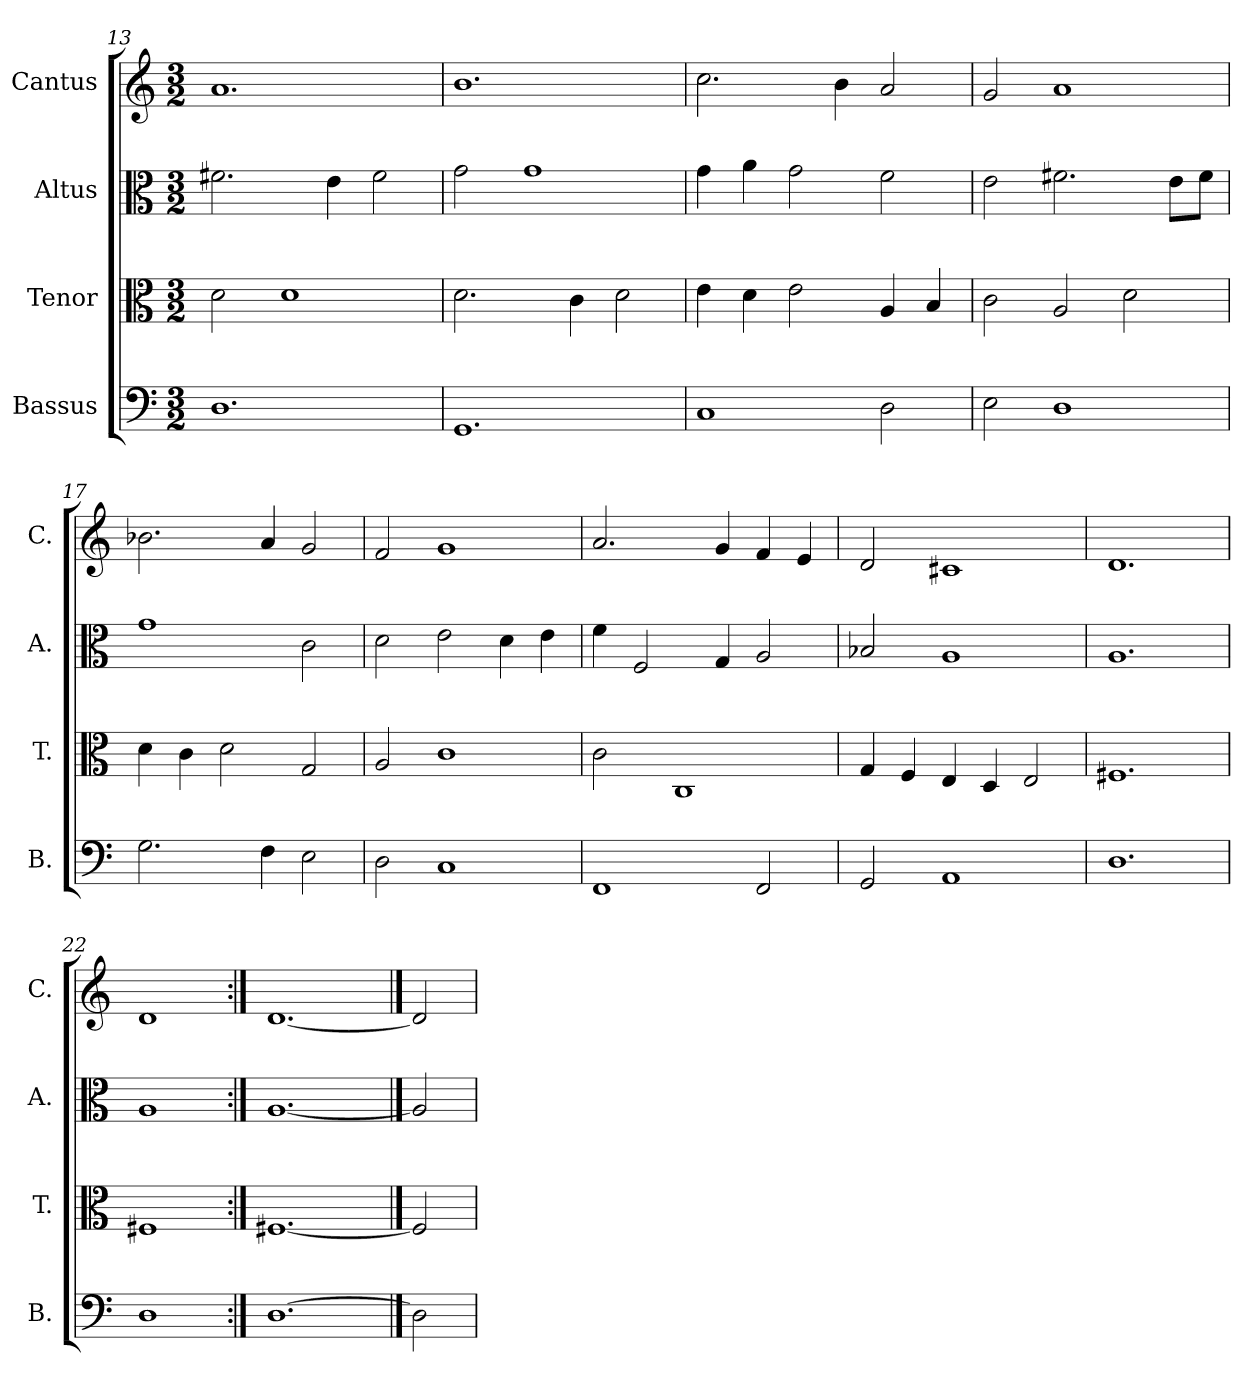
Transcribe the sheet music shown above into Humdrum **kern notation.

**kern	**kern	**kern	**kern
*part4	*part3	*part2	*part1
*staff4	*staff3	*staff2	*staff1
*I"Bassus	*I"Tenor	*I"Altus	*I"Cantus
*I'B.	*I'T.	*I'A.	*I'C.
*clefF4	*clefC3	*clefC3	*clefG2
*k[]	*k[]	*k[]	*k[]
*C:	*C:	*C:	*C:
*M3/2	*M3/2	*M3/2	*M3/2
=13	=13	=13	=13
1.D\	2d\	2.f#X\	1.a/
.	1d\	.	.
.	.	4e\	.
.	.	2f#\	.
=14	=14	=14	=14
1.GG/	2.d\	2g\	1.b\
.	.	1g\	.
.	4c\	.	.
.	2d\	.	.
=15	=15	=15	=15
1C/	4e\	4g\	2.cc\
.	4d\	4a\	.
.	2e\	2g\	.
.	.	.	4b\
2D\	4A/	2f\	2a/
.	4B/	.	.
=16	=16	=16	=16
2E\	2c\	2e\	2g/
1D\	2A/	2.f#X\	1a/
.	2d\	.	.
.	.	8e\L	.
.	.	8f#\J	.
=17	=17	=17	=17
2.G\	4d\	1g\	2.b-X\
.	4c\	.	.
.	2d\	.	.
4F\	.	.	4a/
2E\	2G/	2c\	2g/
!!LO:LB:g=z
=18	=18	=18	=18
2D\	2A/	2d\	2f/
1C/	1c\	2e\	1g/
.	.	4d\	.
.	.	4e\	.
=19	=19	=19	=19
1FF/	2c\	4f\	2.a/
.	.	2F/	.
.	1C/	.	.
.	.	4G/	4g/
2FF/	.	2A/	4f/
.	.	.	4e/
=20	=20	=20	=20
2GG/	4G/	2B-X/	2d/
.	4F/	.	.
1AA/	4E/	1A/	1c#X/
.	4D/	.	.
.	2E/	.	.
=21	=21	=21	=21
1.D\	1.F#X/	1.A/	1.d/
=22	=22	=22	=22
1D\	1F#X/	1A/	1d/
=23:|!	=23:|!	=23:|!	=23:|!
[1.D\	[1.F#X/	[1.A/	[1.d/
==24	==24	==24	==24
2D\]	2F#/]	2A/]	2d/]
=	=	=	=
*-	*-	*-	*-
